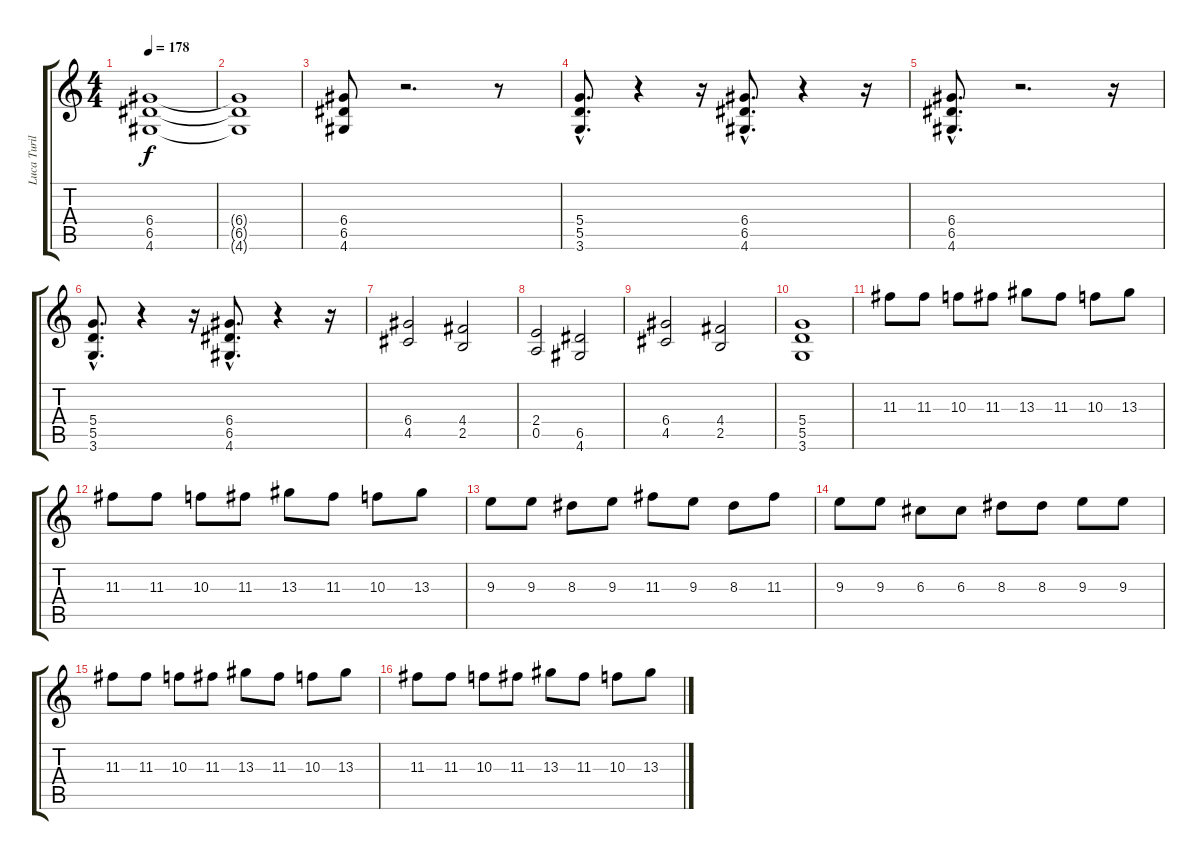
\track ("Luca Turilli" "Luca Turil") {instrument distortionguitar}
\staff {score tabs}
\tuning (E4 B3 G3 D3 A2 E2) {hide}
\ts (4 4)
\tempo 178
\clef g2
\ks c
(6.4 6.5 4.6).1{dy f} |
(6.4{t} 6.5{t} 4.6{t}).1 |
(6.4 6.5 4.6).8 r.2{d} r.8 |
(5.4{hac} 5.5{hac} 3.6{hac}).8{d} r.4 r.16 (6.4{hac} 6.5{hac} 4.6{hac}).8{d} r.4 r.16 |
(6.4{hac} 6.5{hac} 4.6{hac}).8{d} r.2{d} r.16 |
(5.4{hac} 5.5{hac} 3.6{hac}).8{d} r.4 r.16 (6.4{hac} 6.5{hac} 4.6{hac}).8{d} r.4 r.16 |
(6.4 4.5).2 (4.4 2.5).2 |
(2.4 0.5).2 (6.5 4.6).2 |
(6.4 4.5).2 (4.4 2.5).2 |
(5.4 5.5 3.6).1 |
11.3.8 11.3.8 10.3.8 11.3.8 13.3.8 11.3.8 10.3.8 13.3.8 |
11.3.8 11.3.8 10.3.8 11.3.8 13.3.8 11.3.8 10.3.8 13.3.8 |
9.3.8 9.3.8 8.3.8 9.3.8 11.3.8 9.3.8 8.3.8 11.3.8 |
9.3.8 9.3.8 6.3.8 6.3.8 8.3.8 8.3.8 9.3.8 9.3.8 |
11.3.8 11.3.8 10.3.8 11.3.8 13.3.8 11.3.8 10.3.8 13.3.8 |
11.3.8 11.3.8 10.3.8 11.3.8 13.3.8 11.3.8 10.3.8 13.3.8
